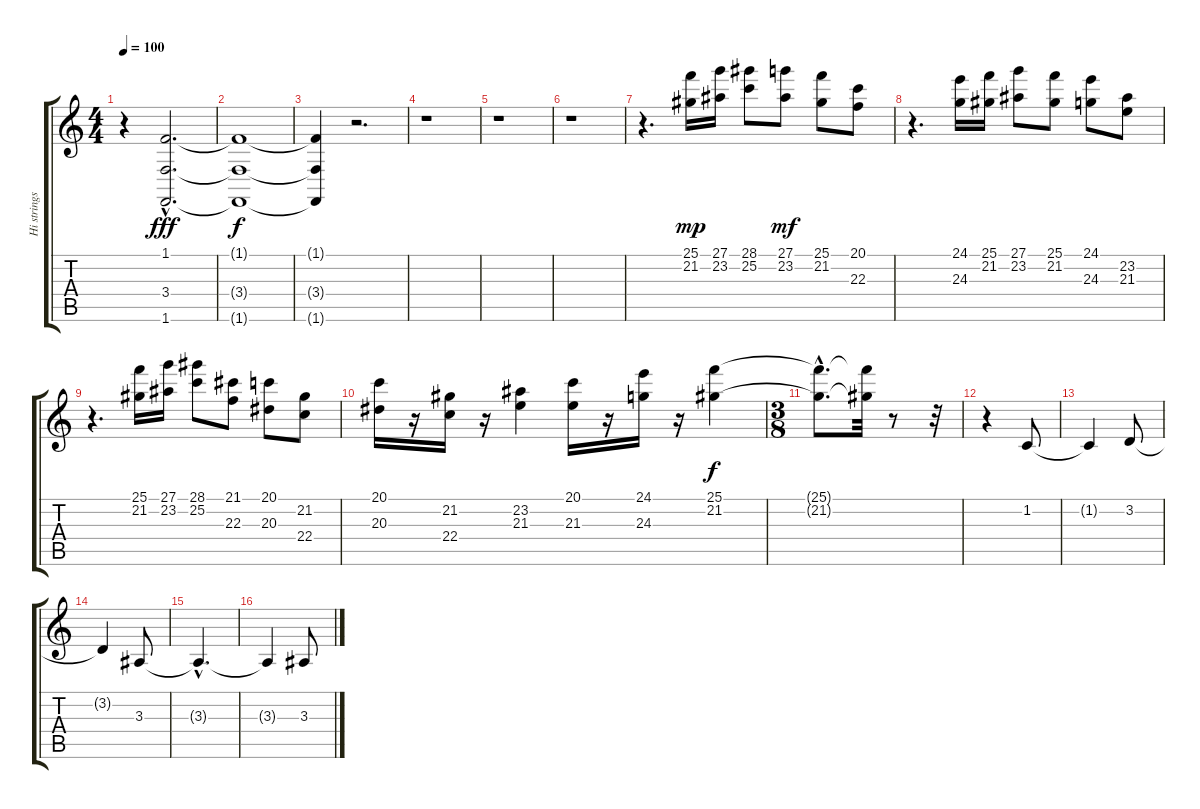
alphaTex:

\track ("Hi strings" "Hi strings") {instrument pad8sweep}
\staff {score tabs}
\tuning (E4 B3 G3 D3 A2 E2) {hide}
\ts (4 4)
\tempo 100
\clef g2
\ks c
r.4{dy fff instrument pad8sweep} (1.1{hac} 3.4{hac} 1.6{hac}).2{d volume 6 balance 1 instrument pad8sweep} |
(1.1{t} 3.4{t} 1.6{t}).1{dy f} |
(1.1{t} 3.4{t} 1.6{t}).4 r.2{d} |
r.1 |
r.1 |
r.1 |
r.4{d} (25.1 21.2).16{dy mp volume 14 balance 9 instrument stringensemble1} (27.1 23.2).16 (28.1 25.2).8 (27.1 23.2).8{dy mf} (25.1 21.2).8 (20.1 22.3).8 |
r.4{d} (24.1 24.3).16 (25.1 21.2).16 (27.1 23.2).8 (25.1 21.2).8 (24.1 24.3).8 (23.2 21.3).8 |
r.4{d} (25.1 21.2).16 (27.1 23.2).16 (28.1 25.2).8 (21.1 22.3).8 (20.1 20.3).8 (21.2 22.4).8 |
(20.1 20.3).16 r.16 (21.2 22.4).16 r.16 (23.2 21.3).4 (20.1 21.3).16 r.16 (24.1 24.3).16 r.16 (25.1 21.2).4{dy f volume 13} |
\ts (3 8)
(25.1{hac t} 21.2{hac t}).8{d} (25.1{t} 21.2{t}).32 r.8 r.32 |
r.4 1.2.8{volume 16} |
1.2{t}.4 3.2.8 |
3.2{t}.4 3.3.8 |
3.3{hac t}.4{d} |
3.3{t}.4 3.3.8
